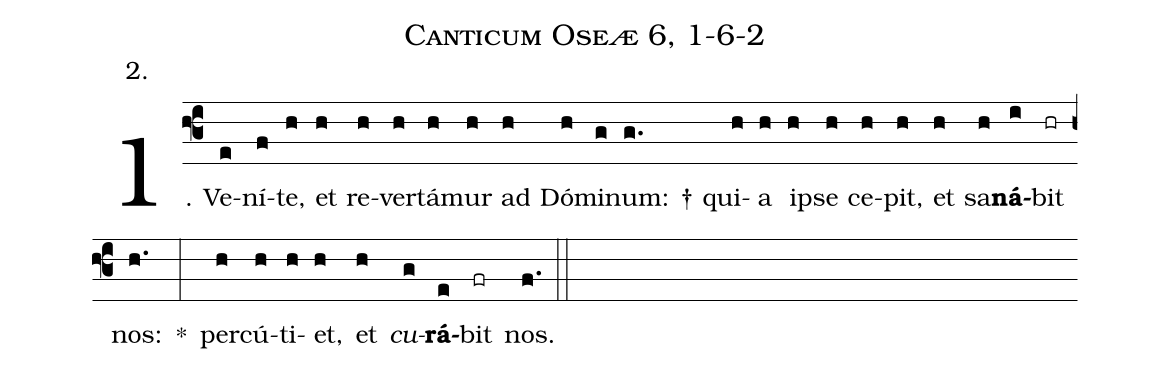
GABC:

name: Canticum Oseæ 6, 1-6-2;
annotation: 2.;
%%
(f3)1. Ve(e)ní(f)te,(h) et(h) re(h)ver(h)tá(h)mur(h) ad(h) Dó(h)mi(g)num: †(g.) qui(h)a(h) ip(h)se(h) ce(h)pit,(h) et(h) sa(h)<b>ná</b>(i)bit(hr) nos:(h.) *(:) per(h)cú(h)ti(h)et,(h) et(h) <i>cu</i>(g)<b>rá</b>(e)bit(fr) nos.(f.) (::)
